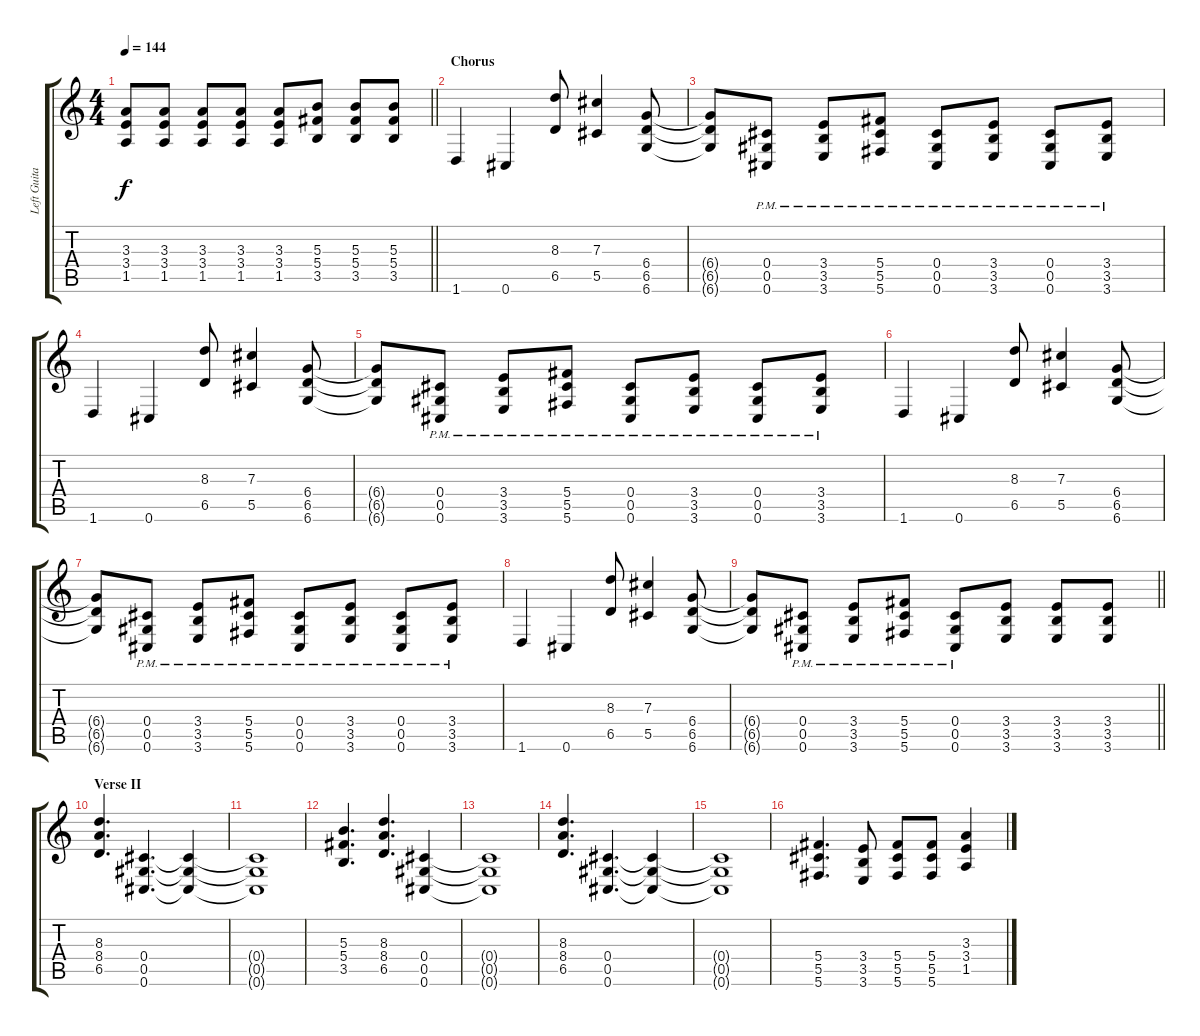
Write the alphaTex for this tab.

\track ("Left Guitar" "Left Guita") {instrument distortionguitar}
\staff {score tabs}
\tuning (Eb4 Bb3 Gb3 Db3 Ab2 Db2) {hide}
\ts (4 4)
\tempo 144
\clef g2
\barLineRight lightlight
\ks c
(3.3{t} 3.4{t} 1.5{t}).8{dy f} (3.3 3.4 1.5).8 (3.3 3.4 1.5).8 (3.3 3.4 1.5).8 (3.3 3.4 1.5).8 (5.3 5.4 3.5).8 (5.3 5.4 3.5).8 (5.3 5.4 3.5).8 |
\section ("" "Chorus")
1.6.4 0.6.4 (8.3 6.5).8 (7.3 5.5).4 (6.4 6.5 6.6).8 |
(6.4{t} 6.5{t} 6.6{t}).8 (0.4{pm} 0.5{pm} 0.6{pm}).8 (3.4{pm} 3.5{pm} 3.6{pm}).8 (5.4{pm} 5.5{pm} 5.6{pm}).8 (0.4{pm} 0.5{pm} 0.6{pm}).8 (3.4{pm} 3.5{pm} 3.6{pm}).8 (0.4{pm} 0.5{pm} 0.6{pm}).8 (3.4{pm} 3.5{pm} 3.6{pm}).8 |
1.6.4 0.6.4 (8.3 6.5).8 (7.3 5.5).4 (6.4 6.5 6.6).8 |
(6.4{t} 6.5{t} 6.6{t}).8 (0.4{pm} 0.5{pm} 0.6{pm}).8 (3.4{pm} 3.5{pm} 3.6{pm}).8 (5.4{pm} 5.5{pm} 5.6{pm}).8 (0.4{pm} 0.5{pm} 0.6{pm}).8 (3.4{pm} 3.5{pm} 3.6{pm}).8 (0.4{pm} 0.5{pm} 0.6{pm}).8 (3.4{pm} 3.5{pm} 3.6{pm}).8 |
1.6.4 0.6.4 (8.3 6.5).8 (7.3 5.5).4 (6.4 6.5 6.6).8 |
(6.4{t} 6.5{t} 6.6{t}).8 (0.4{pm} 0.5{pm} 0.6{pm}).8 (3.4{pm} 3.5{pm} 3.6{pm}).8 (5.4{pm} 5.5{pm} 5.6{pm}).8 (0.4{pm} 0.5{pm} 0.6{pm}).8 (3.4{pm} 3.5{pm} 3.6{pm}).8 (0.4{pm} 0.5{pm} 0.6{pm}).8 (3.4{pm} 3.5{pm} 3.6{pm}).8 |
1.6.4 0.6.4 (8.3 6.5).8 (7.3 5.5).4 (6.4 6.5 6.6).8 |
\barLineRight lightlight
(6.4{t} 6.5{t} 6.6{t}).8 (0.4{pm} 0.5{pm} 0.6{pm}).8 (3.4{pm} 3.5{pm} 3.6{pm}).8 (5.4{pm} 5.5{pm} 5.6{pm}).8 (0.4{pm} 0.5{pm} 0.6{pm}).8 (3.4 3.5 3.6).8 (3.4 3.5 3.6).8 (3.4 3.5 3.6).8 |
\section ("" "Verse II")
(8.3 8.4 6.5).4{d} (0.4 0.5 0.6).4{d} (0.4{t} 0.5{t} 0.6{t}).4 |
(0.4{t} 0.5{t} 0.6{t}).1 |
(5.3 5.4 3.5).4{d} (8.3 8.4 6.5).4{d} (0.4 0.5 0.6).4 |
(0.4{t} 0.5{t} 0.6{t}).1 |
(8.3 8.4 6.5).4{d} (0.4 0.5 0.6).4{d} (0.4{t} 0.5{t} 0.6{t}).4 |
(0.4{t} 0.5{t} 0.6{t}).1 |
(5.4 5.5 5.6).4{d} (3.4 3.5 3.6).8 (5.4 5.5 5.6).8 (5.4 5.5 5.6).8 (3.3 3.4 1.5).4
